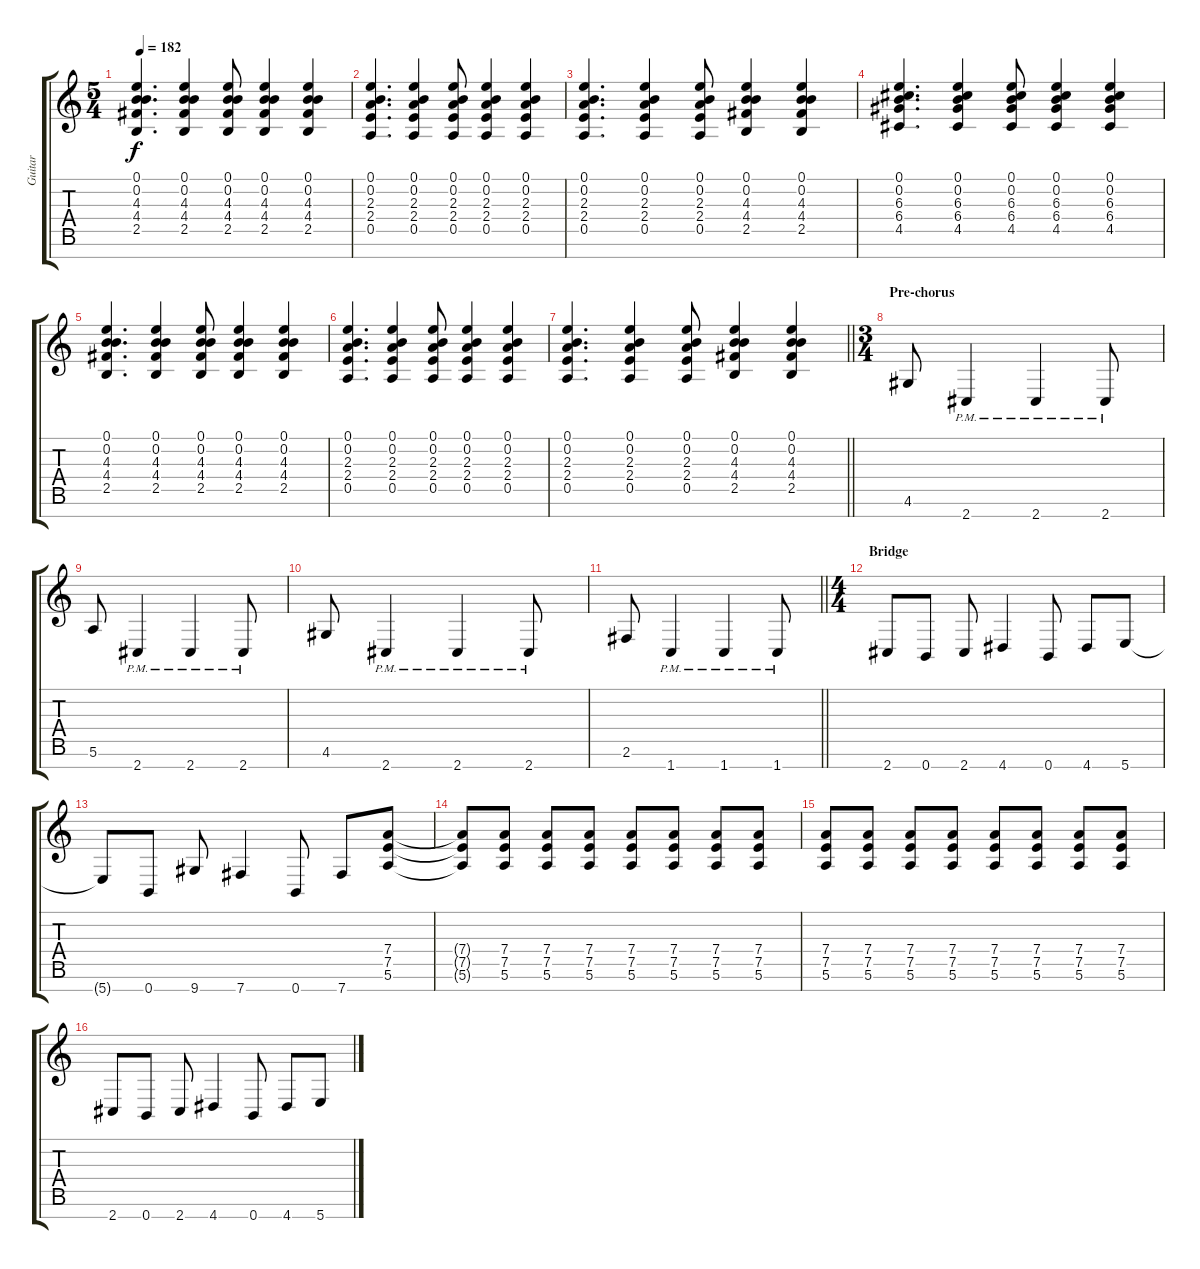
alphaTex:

\track ("Guitar" "Guitar") {instrument distortionguitar}
\staff {score tabs}
\tuning (E4 B3 G3 D3 A2 E2 B1) {hide}
\ts (5 4)
\tempo 182
\clef g2
\ks c
(0.1 0.2 4.3 4.4 2.5).4{d dy f} (0.1 0.2 4.3 4.4 2.5).4 (0.1 0.2 4.3 4.4 2.5).8 (0.1 0.2 4.3 4.4 2.5).4 (0.1 0.2 4.3 4.4 2.5).4 |
(0.1 0.2 2.3 2.4 0.5).4{d} (0.1 0.2 2.3 2.4 0.5).4 (0.1 0.2 2.3 2.4 0.5).8 (0.1 0.2 2.3 2.4 0.5).4 (0.1 0.2 2.3 2.4 0.5).4 |
(0.1 0.2 2.3 2.4 0.5).4{d} (0.1 0.2 2.3 2.4 0.5).4 (0.1 0.2 2.3 2.4 0.5).8 (0.1 0.2 4.3 4.4 2.5).4 (0.1 0.2 4.3 4.4 2.5).4 |
(0.1 0.2 6.3 6.4 4.5).4{d volume 12 instrument acousticguitarnylon} (0.1 0.2 6.3 6.4 4.5).4 (0.1 0.2 6.3 6.4 4.5).8 (0.1 0.2 6.3 6.4 4.5).4 (0.1 0.2 6.3 6.4 4.5).4 |
(0.1 0.2 4.3 4.4 2.5).4{d} (0.1 0.2 4.3 4.4 2.5).4 (0.1 0.2 4.3 4.4 2.5).8 (0.1 0.2 4.3 4.4 2.5).4 (0.1 0.2 4.3 4.4 2.5).4 |
(0.1 0.2 2.3 2.4 0.5).4{d} (0.1 0.2 2.3 2.4 0.5).4 (0.1 0.2 2.3 2.4 0.5).8 (0.1 0.2 2.3 2.4 0.5).4 (0.1 0.2 2.3 2.4 0.5).4 |
\barLineRight lightlight
(0.1 0.2 2.3 2.4 0.5).4{d} (0.1 0.2 2.3 2.4 0.5).4 (0.1 0.2 2.3 2.4 0.5).8 (0.1 0.2 4.3 4.4 2.5).4 (0.1 0.2 4.3 4.4 2.5).4 |
\ts (3 4)
\section ("" "Pre-chorus")
4.6.8{volume 16 instrument distortionguitar} 2.7{pm}.4 2.7{pm}.4 2.7{pm}.8 |
5.6.8 2.7{pm}.4 2.7{pm}.4 2.7{pm}.8 |
4.6.8 2.7{pm}.4 2.7{pm}.4 2.7{pm}.8 |
\barLineRight lightlight
2.6.8 1.7{pm}.4 1.7{pm}.4 1.7{pm}.8 |
\ts (4 4)
\section ("" "Bridge")
2.7.8 0.7.8 2.7.8 4.7.4 0.7.8 4.7.8 5.7.8 |
5.7{t}.8 0.7.8 9.7.8 7.7.4 0.7.8 7.7.8 (7.4 7.5 5.6).8 |
(7.4{t} 7.5{t} 5.6{t}).8 (7.4 7.5 5.6).8 (7.4 7.5 5.6).8 (7.4 7.5 5.6).8 (7.4 7.5 5.6).8 (7.4 7.5 5.6).8 (7.4 7.5 5.6).8 (7.4 7.5 5.6).8 |
(7.4 7.5 5.6).8 (7.4 7.5 5.6).8 (7.4 7.5 5.6).8 (7.4 7.5 5.6).8 (7.4 7.5 5.6).8 (7.4 7.5 5.6).8 (7.4 7.5 5.6).8 (7.4 7.5 5.6).8 |
2.7.8 0.7.8 2.7.8 4.7.4 0.7.8 4.7.8 5.7.8
